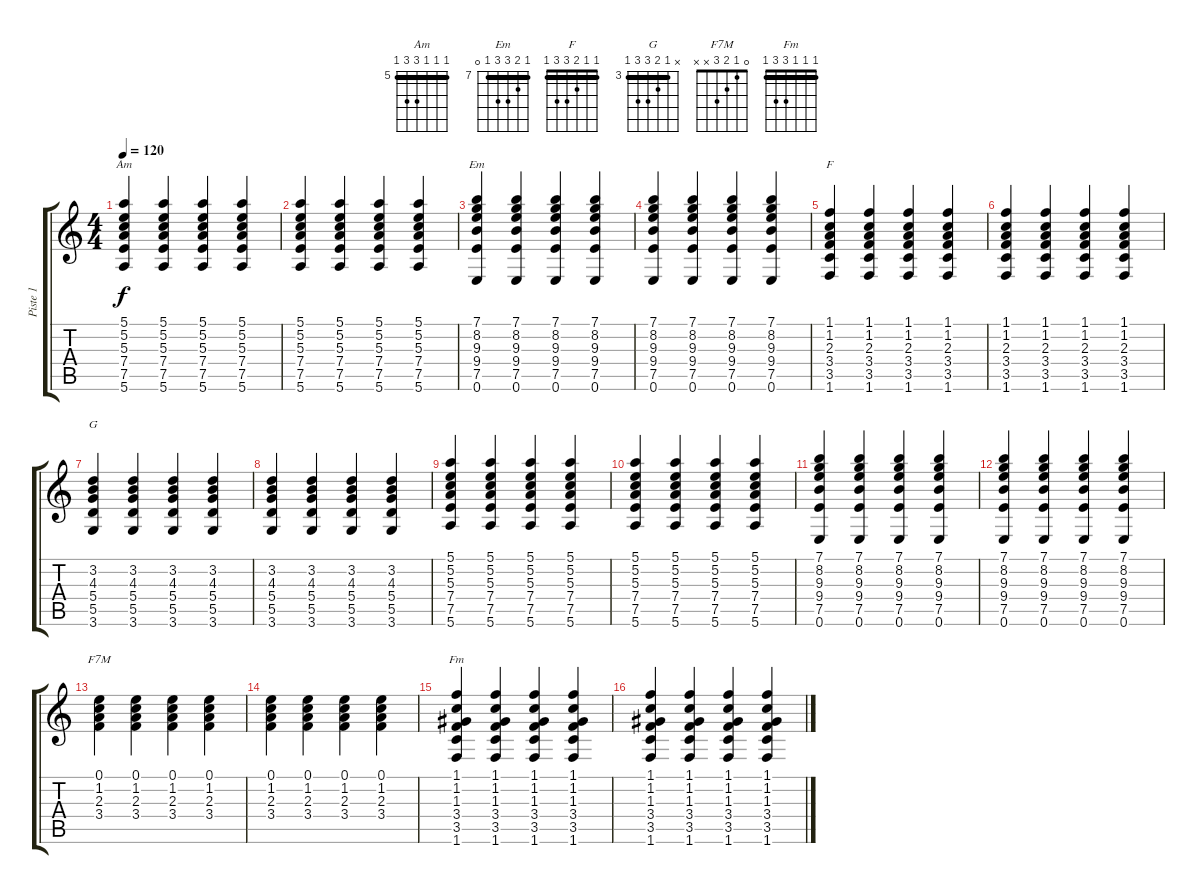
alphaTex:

\track ("Piste 1" "Piste 1") {instrument acousticguitarsteel}
\staff {score tabs}
\tuning (E4 B3 G3 D3 A2 E2) {hide}
\chord ("Am" 5 5 5 7 7 5) {firstfret 5 barre 5}
\chord ("Em" 7 8 9 9 7 0) {firstfret 7 barre 7}
\chord ("F" 1 1 2 3 3 1) {barre 1}
\chord ("G" x 3 4 5 5 3) {firstfret 3 barre 3}
\chord ("F7M" 0 1 2 3 x x)
\chord ("Fm" 1 1 1 3 3 1) {barre 1}
\ts (4 4)
\tempo 120
\clef g2
\ks c
(5.1 5.2 5.3 7.4 7.5 5.6).4{ch "Am" dy f} (5.1 5.2 5.3 7.4 7.5 5.6).4 (5.1 5.2 5.3 7.4 7.5 5.6).4 (5.1 5.2 5.3 7.4 7.5 5.6).4 |
(5.1 5.2 5.3 7.4 7.5 5.6).4 (5.1 5.2 5.3 7.4 7.5 5.6).4 (5.1 5.2 5.3 7.4 7.5 5.6).4 (5.1 5.2 5.3 7.4 7.5 5.6).4 |
(7.1 8.2 9.3 9.4 7.5 0.6).4{ch "Em"} (7.1 8.2 9.3 9.4 7.5 0.6).4 (7.1 8.2 9.3 9.4 7.5 0.6).4 (7.1 8.2 9.3 9.4 7.5 0.6).4 |
(7.1 8.2 9.3 9.4 7.5 0.6).4 (7.1 8.2 9.3 9.4 7.5 0.6).4 (7.1 8.2 9.3 9.4 7.5 0.6).4 (7.1 8.2 9.3 9.4 7.5 0.6).4 |
(1.1 1.2 2.3 3.4 3.5 1.6).4{ch "F"} (1.1 1.2 2.3 3.4 3.5 1.6).4 (1.1 1.2 2.3 3.4 3.5 1.6).4 (1.1 1.2 2.3 3.4 3.5 1.6).4 |
(1.1 1.2 2.3 3.4 3.5 1.6).4 (1.1 1.2 2.3 3.4 3.5 1.6).4 (1.1 1.2 2.3 3.4 3.5 1.6).4 (1.1 1.2 2.3 3.4 3.5 1.6).4 |
(3.2 4.3 5.4 5.5 3.6).4{ch "G"} (3.2 4.3 5.4 5.5 3.6).4 (3.2 4.3 5.4 5.5 3.6).4 (3.2 4.3 5.4 5.5 3.6).4 |
(3.2 4.3 5.4 5.5 3.6).4 (3.2 4.3 5.4 5.5 3.6).4 (3.2 4.3 5.4 5.5 3.6).4 (3.2 4.3 5.4 5.5 3.6).4 |
(5.1 5.2 5.3 7.4 7.5 5.6).4 (5.1 5.2 5.3 7.4 7.5 5.6).4 (5.1 5.2 5.3 7.4 7.5 5.6).4 (5.1 5.2 5.3 7.4 7.5 5.6).4 |
(5.1 5.2 5.3 7.4 7.5 5.6).4 (5.1 5.2 5.3 7.4 7.5 5.6).4 (5.1 5.2 5.3 7.4 7.5 5.6).4 (5.1 5.2 5.3 7.4 7.5 5.6).4 |
(7.1 8.2 9.3 9.4 7.5 0.6).4 (7.1 8.2 9.3 9.4 7.5 0.6).4 (7.1 8.2 9.3 9.4 7.5 0.6).4 (7.1 8.2 9.3 9.4 7.5 0.6).4 |
(7.1 8.2 9.3 9.4 7.5 0.6).4 (7.1 8.2 9.3 9.4 7.5 0.6).4 (7.1 8.2 9.3 9.4 7.5 0.6).4 (7.1 8.2 9.3 9.4 7.5 0.6).4 |
(0.1 1.2 2.3 3.4).4{ch "F7M"} (0.1 1.2 2.3 3.4).4 (0.1 1.2 2.3 3.4).4 (0.1 1.2 2.3 3.4).4 |
(0.1 1.2 2.3 3.4).4 (0.1 1.2 2.3 3.4).4 (0.1 1.2 2.3 3.4).4 (0.1 1.2 2.3 3.4).4 |
(1.1 1.2 1.3 3.4 3.5 1.6).4{ch "Fm"} (1.1 1.2 1.3 3.4 3.5 1.6).4 (1.1 1.2 1.3 3.4 3.5 1.6).4 (1.1 1.2 1.3 3.4 3.5 1.6).4 |
(1.1 1.2 1.3 3.4 3.5 1.6).4 (1.1 1.2 1.3 3.4 3.5 1.6).4 (1.1 1.2 1.3 3.4 3.5 1.6).4 (1.1 1.2 1.3 3.4 3.5 1.6).4
